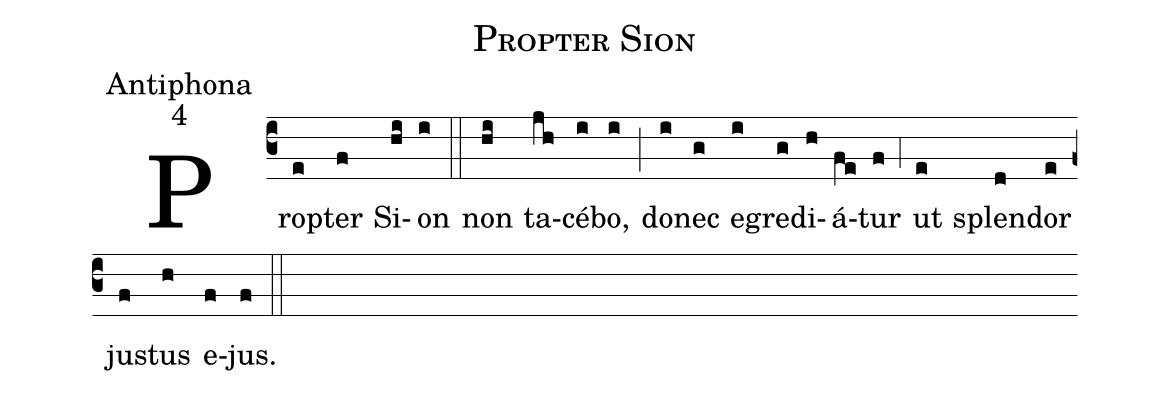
name:Propter Sion;
office-part:Antiphona;
mode:4;
%%
(c3) Prop(e)ter(f) Si(hi)on(i) (::)
non(hi) ta(jh)cé(i)bo,(i) (;) do(i)nec(g) e(i)gre(g)di(h)á(fe)tur(f) (,4) ut(e) splen(d)dor(e) ju(f)stus(h) e(f)jus.(f) (::)
